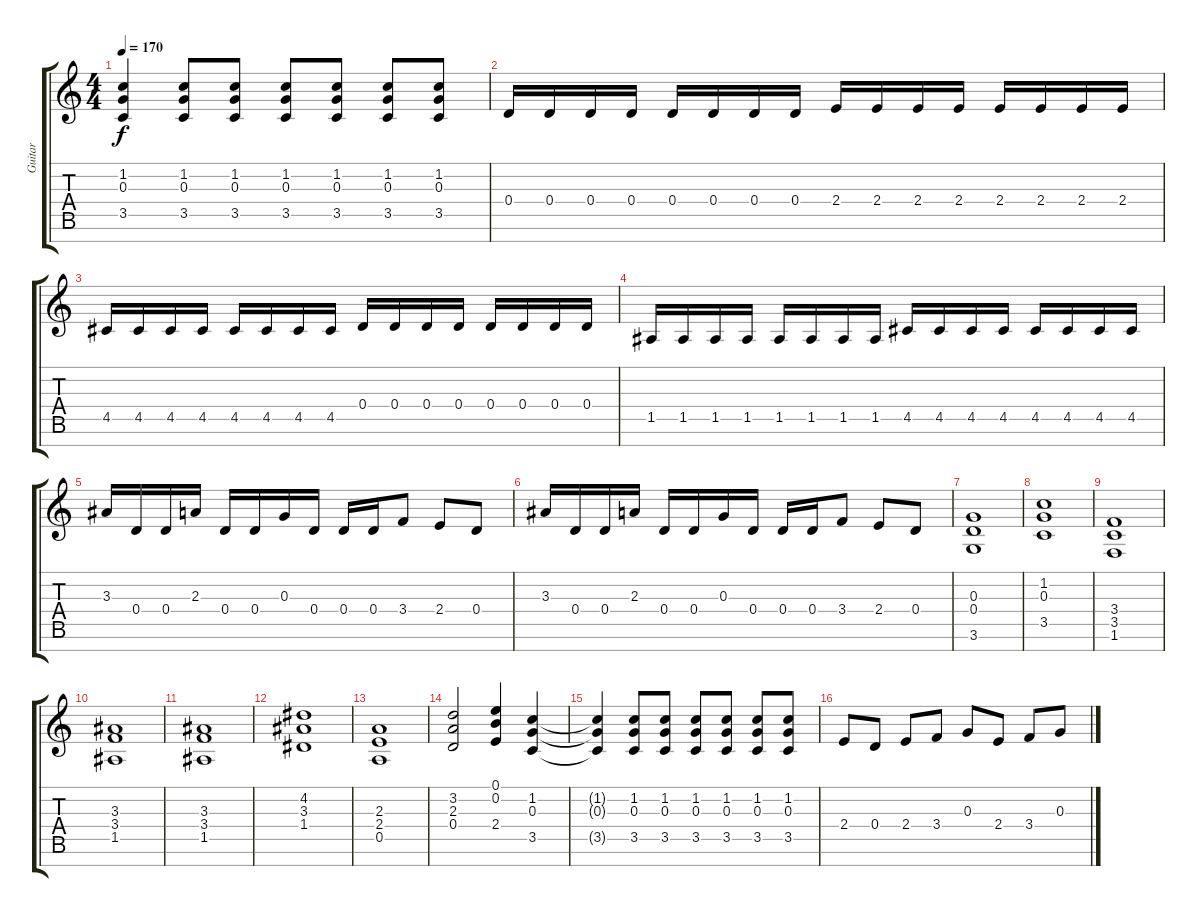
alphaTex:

\track ("Guitar" "Guitar") {instrument distortionguitar}
\staff {score tabs}
\tuning (E4 B3 G3 D3 A2 E2 B1) {hide}
\ts (4 4)
\tempo 170
\clef g2
\ks c
(1.2{t} 0.3{t} 3.5{t}).4{dy f} (1.2 0.3 3.5).8 (1.2 0.3 3.5).8 (1.2 0.3 3.5).8 (1.2 0.3 3.5).8 (1.2 0.3 3.5).8 (1.2 0.3 3.5).8 |
0.4.16 0.4.16 0.4.16 0.4.16 0.4.16 0.4.16 0.4.16 0.4.16 2.4.16 2.4.16 2.4.16 2.4.16 2.4.16 2.4.16 2.4.16 2.4.16 |
4.5.16 4.5.16 4.5.16 4.5.16 4.5.16 4.5.16 4.5.16 4.5.16 0.4.16 0.4.16 0.4.16 0.4.16 0.4.16 0.4.16 0.4.16 0.4.16 |
1.5.16 1.5.16 1.5.16 1.5.16 1.5.16 1.5.16 1.5.16 1.5.16 4.5.16 4.5.16 4.5.16 4.5.16 4.5.16 4.5.16 4.5.16 4.5.16 |
3.3.16 0.4.16 0.4.16 2.3.16 0.4.16 0.4.16 0.3.16 0.4.16 0.4.16 0.4.16 3.4.8 2.4.8 0.4.8 |
3.3.16 0.4.16 0.4.16 2.3.16 0.4.16 0.4.16 0.3.16 0.4.16 0.4.16 0.4.16 3.4.8 2.4.8 0.4.8 |
(0.3 0.4 3.6).1 |
(1.2 0.3 3.5).1 |
(3.4 3.5 1.6).1 |
(3.3 3.4 1.5).1 |
(3.3 3.4 1.5).1 |
(4.2 3.3 1.4).1 |
(2.3 2.4 0.5).1 |
(3.2 2.3 0.4).2 (0.1 0.2 2.4).4 (1.2 0.3 3.5).4 |
(1.2{t} 0.3{t} 3.5{t}).4 (1.2 0.3 3.5).8 (1.2 0.3 3.5).8 (1.2 0.3 3.5).8 (1.2 0.3 3.5).8 (1.2 0.3 3.5).8 (1.2 0.3 3.5).8 |
2.4.8 0.4.8 2.4.8 3.4.8 0.3.8 2.4.8 3.4.8 0.3.8
